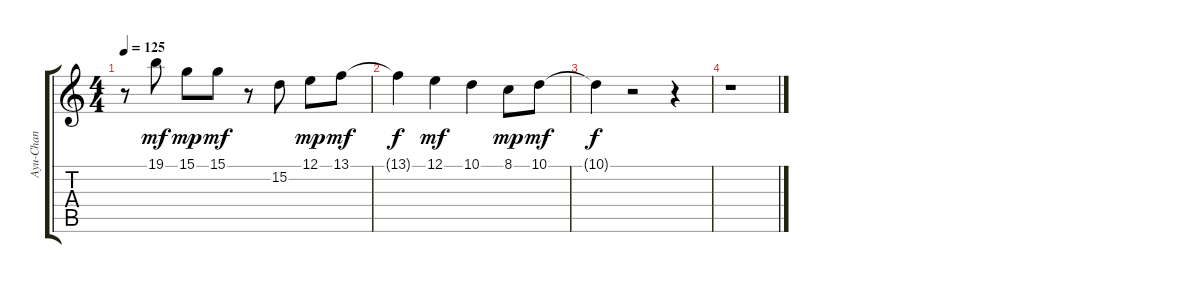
\track ("Ayu-Chan" "Ayu-Chan") {instrument englishhorn}
\staff {score tabs}
\tuning (E4 B3 G3 D3 A2 E2) {hide}
\ts (4 4)
\tempo 125
\clef g2
\ks c
r.8{dy mf} 19.1.8 15.1.8{dy mp} 15.1.8{dy mf} r.8 15.2.8 12.1.8{dy mp} 13.1.8{dy mf} |
13.1{t}.4{dy f} 12.1.4{dy mf} 10.1.4 8.1.8{dy mp} 10.1.8{dy mf} |
10.1{t}.4{dy f} r.2 r.4 |
r.1
